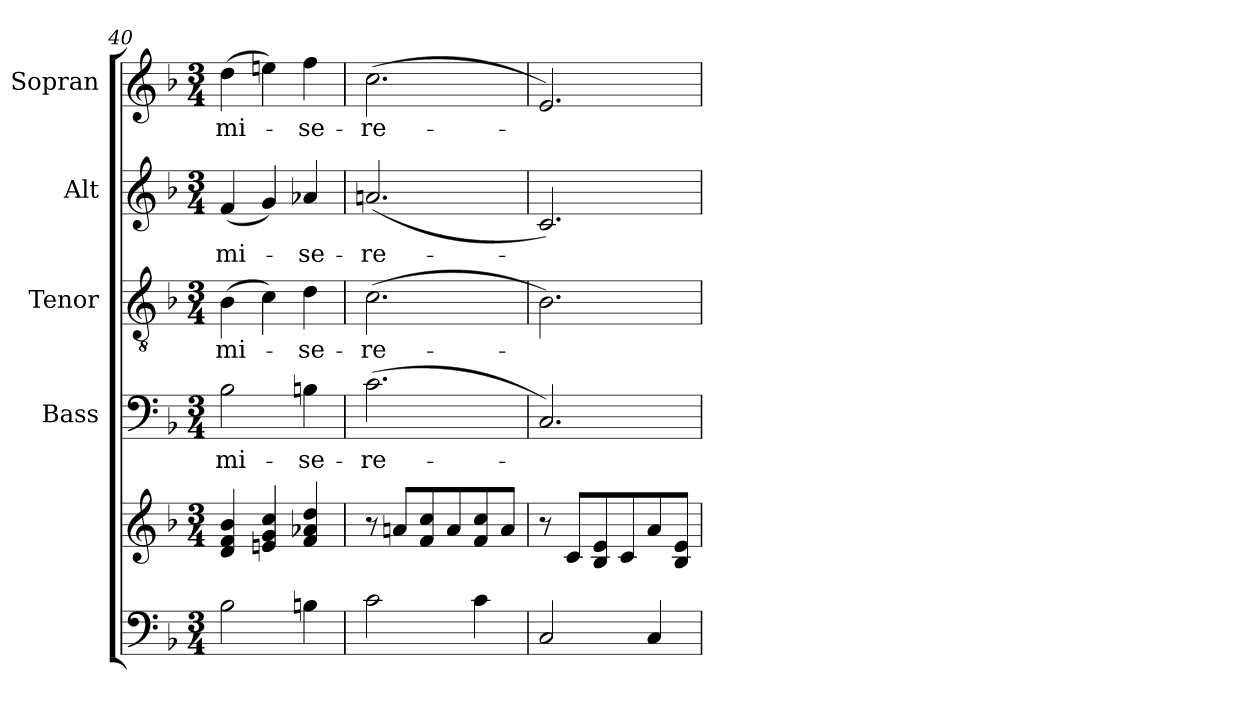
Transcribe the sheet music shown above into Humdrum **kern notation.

**kern	**kern	**kern	**text	**kern	**text	**kern	**text	**kern	**text
*part5	*part5	*part4	*part4	*part3	*part3	*part2	*part2	*part1	*part1
*staff6	*staff5	*staff4	*staff4	*staff3	*staff3	*staff2	*staff2	*staff1	*staff1
*	*	*I"Bass	*	*I"Tenor	*	*I"Alt	*	*I"Sopran	*
*	*	*I'B.	*	*I'T.	*	*I'A.	*	*I'S.	*
*clefF4	*clefG2	*clefF4	*	*clefGv2	*	*clefG2	*	*clefG2	*
*k[b-]	*k[b-]	*k[b-]	*	*k[b-]	*	*k[b-]	*	*k[b-]	*
*F:	*F:	*F:	*	*F:	*	*F:	*	*F:	*
*M3/4	*M3/4	*M3/4	*	*M3/4	*	*M3/4	*	*M3/4	*
=40	=40	=40	=40	=40	=40	=40	=40	=40	=40
!	!	!	!LO:LY:b	!	!LO:LY:b	!	!LO:LY:b	!	!LO:LY:b
2B-\	4d/ 4f/ 4b-/	2B-\	mi-	(>4B-\	mi-	(<4f/	mi-	(>4dd\	mi-
.	4en/ 4g/ 4cc/	.	.	4c\)	.	4g/)	.	4een\)	.
!	!	!	!LO:LY:b	!	!LO:LY:b	!	!LO:LY:b	!	!LO:LY:b
4Bn\	4f/ 4a-X/ 4dd/	4Bn\	-se-	4d\	-se-	4a-X/	-se-	4ff\	-se-
!!LO:PB:g=z
=41	=41	=41	=41	=41	=41	=41	=41	=41	=41
!	!	!	!LO:LY:b	!	!LO:LY:b	!	!LO:LY:b	!	!LO:LY:b
2c\	8r	(>2.c\	-re-	(>2.c\	-re-	(<2.an/	-re-	(>2.cc\	-re-
.	8an/L	.	.	.	.	.	.	.	.
.	8f/ 8cc/	.	.	.	.	.	.	.	.
.	8a/	.	.	.	.	.	.	.	.
4c\	8f/ 8cc/	.	.	.	.	.	.	.	.
.	8a/J	.	.	.	.	.	.	.	.
=42	=42	=42	=42	=42	=42	=42	=42	=42	=42
2C/	8r	2.C/)	.	2.B-\)	.	2.c/)	.	2.e/)	.
.	8c/L	.	.	.	.	.	.	.	.
.	8B-/ 8e/	.	.	.	.	.	.	.	.
.	8c/	.	.	.	.	.	.	.	.
4C/	8a/	.	.	.	.	.	.	.	.
.	8B-/ 8e/J	.	.	.	.	.	.	.	.
=	=	=	=	=	=	=	=	=	=
*-	*-	*-	*-	*-	*-	*-	*-	*-	*-
